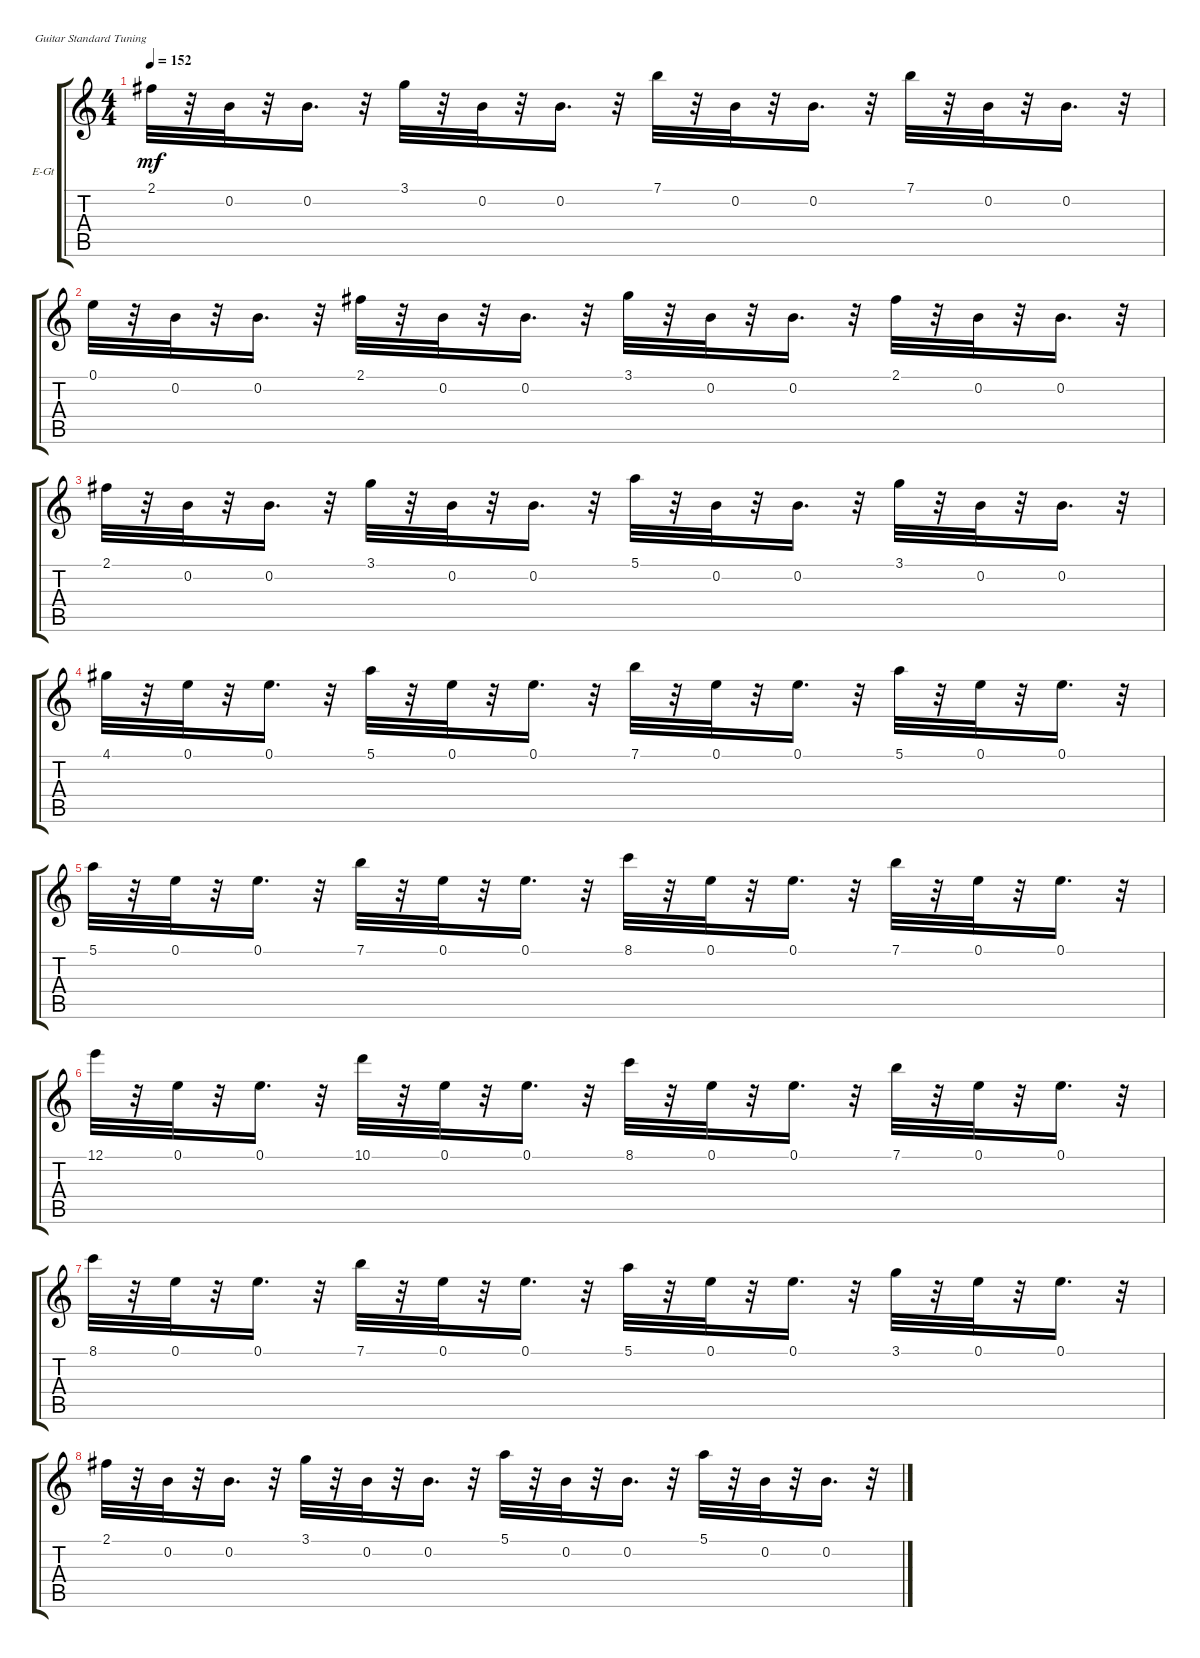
\bracketExtendMode groupsimilarinstruments
\firstSystemTrackNameOrientation horizontal
\otherSystemsTrackNameOrientation horizontal
\track ("Electric Lead" "E-Gt") {instrument electricguitarclean}
\staff {score tabs}
\tuning (E4 B3 G3 D3 A2 E2)
\ts (4 4)
\tempo 152
\clef g2
\ks c
2.1.32{dy mf} r.32 0.2.32 r.32 0.2.16{d} r.32 3.1.32 r.32 0.2.32 r.32 0.2.16{d} r.32 7.1.32 r.32 0.2.32 r.32 0.2.16{d} r.32 7.1.32 r.32 0.2.32 r.32 0.2.16{d} r.32 |
0.1.32 r.32 0.2.32 r.32 0.2.16{d} r.32 2.1.32 r.32 0.2.32 r.32 0.2.16{d} r.32 3.1.32 r.32 0.2.32 r.32 0.2.16{d} r.32 2.1.32 r.32 0.2.32 r.32 0.2.16{d} r.32 |
2.1.32 r.32 0.2.32 r.32 0.2.16{d} r.32 3.1.32 r.32 0.2.32 r.32 0.2.16{d} r.32 5.1.32 r.32 0.2.32 r.32 0.2.16{d} r.32 3.1.32 r.32 0.2.32 r.32 0.2.16{d} r.32 |
4.1.32 r.32 0.1.32 r.32 0.1.16{d} r.32 5.1.32 r.32 0.1.32 r.32 0.1.16{d} r.32 7.1.32 r.32 0.1.32 r.32 0.1.16{d} r.32 5.1.32 r.32 0.1.32 r.32 0.1.16{d} r.32 |
5.1.32 r.32 0.1.32 r.32 0.1.16{d} r.32 7.1.32 r.32 0.1.32 r.32 0.1.16{d} r.32 8.1.32 r.32 0.1.32 r.32 0.1.16{d} r.32 7.1.32 r.32 0.1.32 r.32 0.1.16{d} r.32 |
12.1.32 r.32 0.1.32 r.32 0.1.16{d} r.32 10.1.32 r.32 0.1.32 r.32 0.1.16{d} r.32 8.1.32 r.32 0.1.32 r.32 0.1.16{d} r.32 7.1.32 r.32 0.1.32 r.32 0.1.16{d} r.32 |
8.1.32 r.32 0.1.32 r.32 0.1.16{d} r.32 7.1.32 r.32 0.1.32 r.32 0.1.16{d} r.32 5.1.32 r.32 0.1.32 r.32 0.1.16{d} r.32 3.1.32 r.32 0.1.32 r.32 0.1.16{d} r.32 |
2.1.32 r.32 0.2.32 r.32 0.2.16{d} r.32 3.1.32 r.32 0.2.32 r.32 0.2.16{d} r.32 5.1.32 r.32 0.2.32 r.32 0.2.16{d} r.32 5.1.32 r.32 0.2.32 r.32 0.2.16{d} r.32
